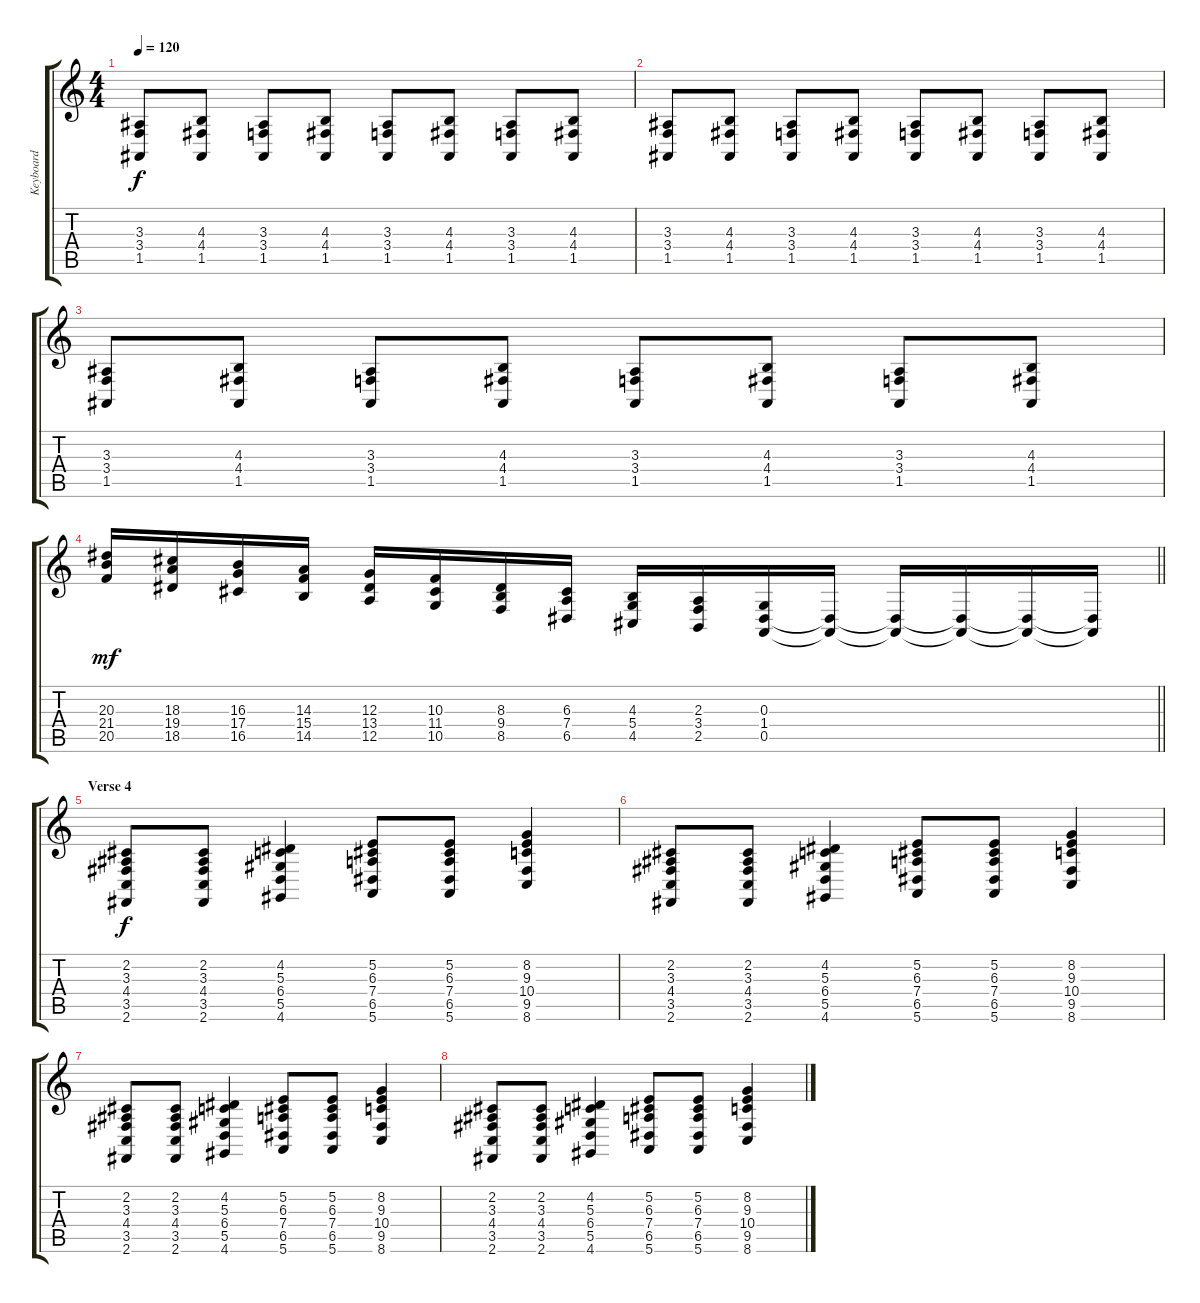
\track ("Keyboard" "Keyboard") {instrument churchorgan}
\staff {score tabs}
\tuning (E4 B3 G3 D3 A2 E2) {hide}
\ts (4 4)
\tempo 120
\clef g2
\ks c
(3.3 3.4 1.5).8{dy f} (4.3 4.4 1.5).8 (3.3 3.4 1.5).8 (4.3 4.4 1.5).8 (3.3 3.4 1.5).8 (4.3 4.4 1.5).8 (3.3 3.4 1.5).8 (4.3 4.4 1.5).8 |
(3.3 3.4 1.5).8 (4.3 4.4 1.5).8 (3.3 3.4 1.5).8 (4.3 4.4 1.5).8 (3.3 3.4 1.5).8 (4.3 4.4 1.5).8 (3.3 3.4 1.5).8 (4.3 4.4 1.5).8 |
(3.3 3.4 1.5).8 (4.3 4.4 1.5).8 (3.3 3.4 1.5).8 (4.3 4.4 1.5).8 (3.3 3.4 1.5).8 (4.3 4.4 1.5).8 (3.3 3.4 1.5).8 (4.3 4.4 1.5).8 |
\barLineRight lightlight
(20.3 21.4 20.5).16{dy mf} (18.3 19.4 18.5).16 (16.3 17.4 16.5).16 (14.3 15.4 14.5).16 (12.3 13.4 12.5).16 (10.3 11.4 10.5).16 (8.3 9.4 8.5).16 (6.3 7.4 6.5).16 (4.3 5.4 4.5).16 (2.3 3.4 2.5).16 (0.3 1.4 0.5).16 (1.4{t} 0.5{t}).16 (1.4{t} 0.5{t}).16 (1.4{t} 0.5{t}).16 (1.4{t} 0.5{t}).16 (1.4{t} 0.5{t}).16 |
\section ("" "Verse 4")
(2.2 3.3 4.4 3.5 2.6).8{dy f} (2.2 3.3 4.4 3.5 2.6).8 (4.2 5.3 6.4 5.5 4.6).4 (5.2 6.3 7.4 6.5 5.6).8 (5.2 6.3 7.4 6.5 5.6).8 (8.2 9.3 10.4 9.5 8.6).4 |
(2.2 3.3 4.4 3.5 2.6).8 (2.2 3.3 4.4 3.5 2.6).8 (4.2 5.3 6.4 5.5 4.6).4 (5.2 6.3 7.4 6.5 5.6).8 (5.2 6.3 7.4 6.5 5.6).8 (8.2 9.3 10.4 9.5 8.6).4 |
(2.2 3.3 4.4 3.5 2.6).8 (2.2 3.3 4.4 3.5 2.6).8 (4.2 5.3 6.4 5.5 4.6).4 (5.2 6.3 7.4 6.5 5.6).8 (5.2 6.3 7.4 6.5 5.6).8 (8.2 9.3 10.4 9.5 8.6).4 |
(2.2 3.3 4.4 3.5 2.6).8 (2.2 3.3 4.4 3.5 2.6).8 (4.2 5.3 6.4 5.5 4.6).4 (5.2 6.3 7.4 6.5 5.6).8 (5.2 6.3 7.4 6.5 5.6).8 (8.2 9.3 10.4 9.5 8.6).4
